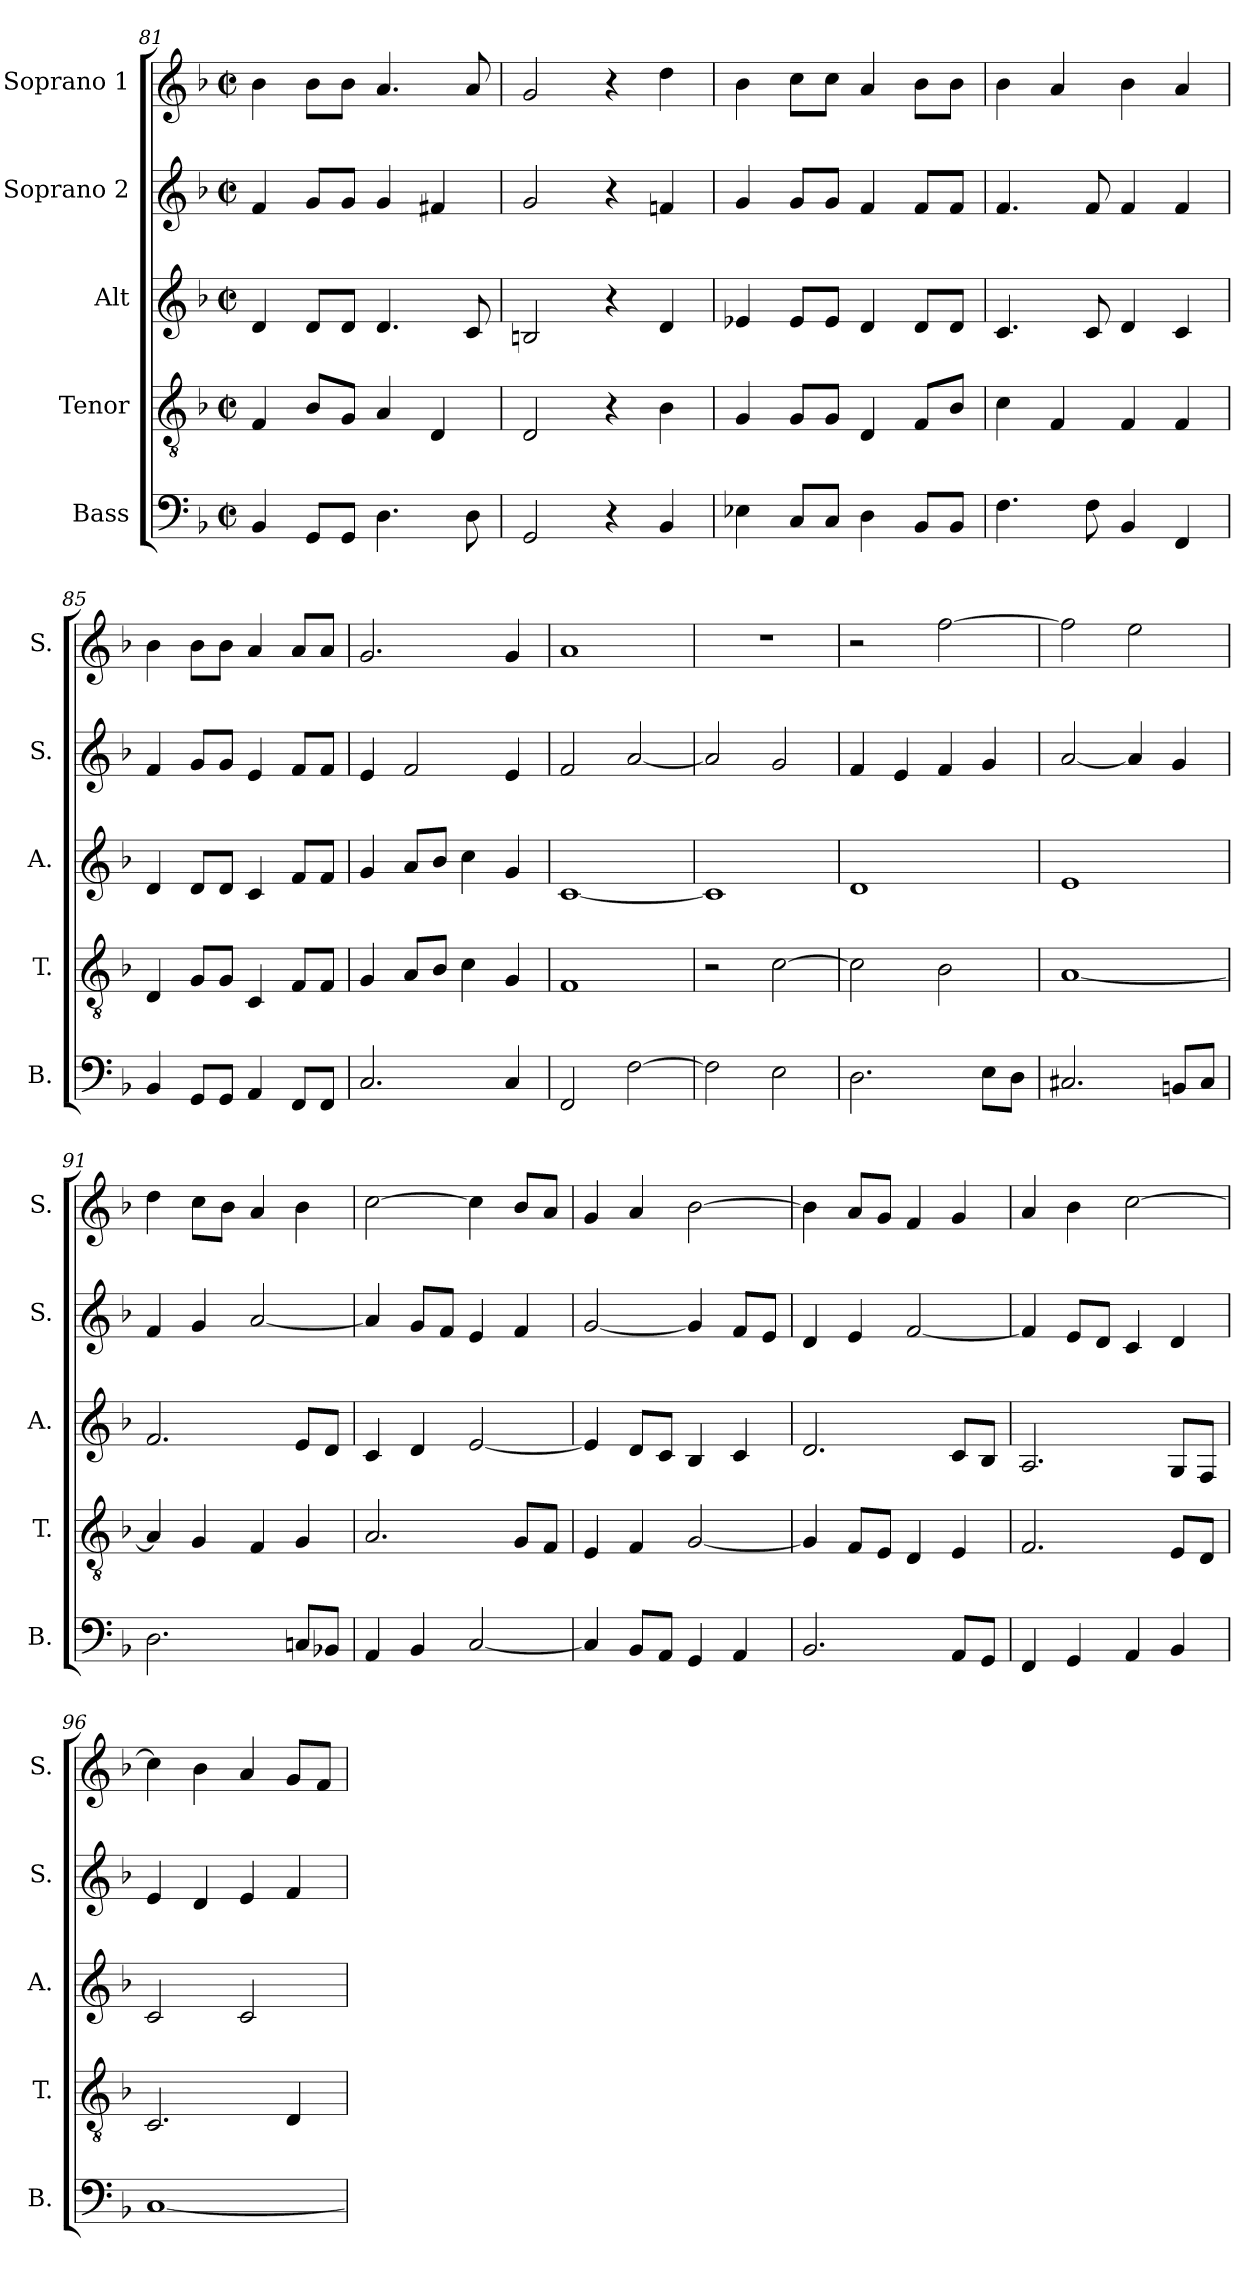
**kern	**kern	**kern	**kern	**kern
*part5	*part4	*part3	*part2	*part1
*staff5	*staff4	*staff3	*staff2	*staff1
*I"Bass	*I"Tenor	*I"Alt	*I"Soprano 2	*I"Soprano 1
*I'B.	*I'T.	*I'A.	*I'S.	*I'S.
*clefF4	*clefGv2	*clefG2	*clefG2	*clefG2
*	*ITrd7c12	*	*	*
*k[b-]	*k[b-]	*k[b-]	*k[b-]	*k[b-]
*F:	*F:	*F:	*F:	*F:
*M2/2	*M2/2	*M2/2	*M2/2	*M2/2
*met(c|)	*met(c|)	*met(c|)	*met(c|)	*met(c|)
=81	=81	=81	=81	=81
4BB-i/	4FFi/	4di/	4fi/	4b-i\
8GGi/L	8BB-i/L	8di/L	8gi/L	8b-i\L
8GGi/J	8GGi/J	8di/J	8gi/J	8b-i\J
4.Di\	4AAi/	4.di/	4gi/	4.ai/
.	4DDi/	.	4f#Xi/	.
8Di\	.	8ci/	.	8ai/
=82	=82	=82	=82	=82
2GGi/	2DDi/	2Bni/	2gi/	2gi/
4r	4r	4r	4r	4r
4BB-i/	4BB-i\	4di/	4fni/	4ddi\
=83	=83	=83	=83	=83
4E-Xi\	4GGi/	4e-Xi/	4gi/	4b-i\
8Ci/L	8GGi/L	8e-i/L	8gi/L	8cci\L
8Ci/J	8GGi/J	8e-i/J	8gi/J	8cci\J
4Di\	4DDi/	4di/	4fi/	4ai/
8BB-i/L	8FFi/L	8di/L	8fi/L	8b-i\L
8BB-i/J	8BB-i/J	8di/J	8fi/J	8b-i\J
=84	=84	=84	=84	=84
4.Fi\	4Ci\	4.ci/	4.fi/	4b-i\
.	4FFi/	.	.	4ai/
8Fi\	.	8ci/	8fi/	.
4BB-i/	4FFi/	4di/	4fi/	4b-i\
4FFi/	4FFi/	4ci/	4fi/	4ai/
=85	=85	=85	=85	=85
4BB-i/	4DDi/	4di/	4fi/	4b-i\
8GGi/L	8GGi/L	8di/L	8gi/L	8b-i\L
8GGi/J	8GGi/J	8di/J	8gi/J	8b-i\J
4AAi/	4CCi/	4ci/	4ei/	4ai/
8FFi/L	8FFi/L	8fi/L	8fi/L	8ai/L
8FFi/J	8FFi/J	8fi/J	8fi/J	8ai/J
=86	=86	=86	=86	=86
2.Ci/	4GGi/	4gi/	4ei/	2.gi/
.	8AAi/L	8ai/L	2fi/	.
.	8BB-i/J	8b-i/J	.	.
.	4Ci\	4cci\	.	.
4Ci/	4GGi/	4gi/	4ei/	4gi/
!!LO:LB:g=z
=87	=87	=87	=87	=87
2FFi/	1FFi	[<1ci	2fi/	1ai
[>2Fi\	.	.	[<2ai/	.
=88	=88	=88	=88	=88
2Fi\]	2r	1ci]	2ai/]	1r
2Ei\	[>2Ci\	.	2gi/	.
=89	=89	=89	=89	=89
2.Di\	2Ci\]	1di	4fi/	2r
.	.	.	4ei/	.
.	2BB-i\	.	4fi/	[>2ffi\
8Ei\L	.	.	4gi/	.
8Di\J	.	.	.	.
=90	=90	=90	=90	=90
2.C#Xi/	[<1AAi	1ei	[<2ai/	2ffi\]
.	.	.	4ai/]	2eei\
8BBni/L	.	.	4gi/	.
8C#i/J	.	.	.	.
=91	=91	=91	=91	=91
2.Di\	4AAi/]	2.fi/	4fi/	4ddi\
.	4GGi/	.	4gi/	8cci\L
.	.	.	.	8b-i\J
.	4FFi/	.	[<2ai/	4ai/
8Cni/L	4GGi/	8ei/L	.	4b-i\
8BB-Xi/J	.	8di/J	.	.
=92	=92	=92	=92	=92
4AAi/	2.AAi/	4ci/	4ai/]	[>2cci\
4BB-i/	.	4di/	8gi/L	.
.	.	.	8fi/J	.
[<2Ci/	.	[<2ei/	4ei/	4cci\]
.	8GGi/L	.	4fi/	8b-i/L
.	8FFi/J	.	.	8ai/J
=93	=93	=93	=93	=93
4Ci/]	4EEi/	4ei/]	[<2gi/	4gi/
8BB-i/L	4FFi/	8di/L	.	4ai/
8AAi/J	.	8ci/J	.	.
4GGi/	[<2GGi/	4B-i/	4gi/]	[>2b-i\
4AAi/	.	4ci/	8fi/L	.
.	.	.	8ei/J	.
!!LO:PB:g=z
=94	=94	=94	=94	=94
2.BB-i/	4GGi/]	2.di/	4di/	4b-i\]
.	8FFi/L	.	4ei/	8ai/L
.	8EEi/J	.	.	8gi/J
.	4DDi/	.	[<2fi/	4fi/
8AAi/L	4EEi/	8ci/L	.	4gi/
8GGi/J	.	8B-i/J	.	.
=95	=95	=95	=95	=95
4FFi/	2.FFi/	2.Ai/	4fi/]	4ai/
4GGi/	.	.	8ei/L	4b-i\
.	.	.	8di/J	.
4AAi/	.	.	4ci/	[>2cci\
4BB-i/	8EEi/L	8Gi/L	4di/	.
.	8DDi/J	8Fi/J	.	.
=96	=96	=96	=96	=96
[<1Ci	2.CCi/	2ci/	4ei/	4cci\]
.	.	.	4di/	4b-i\
.	.	2ci/	4ei/	4ai/
.	4DDi/	.	4fi/	8gi/L
.	.	.	.	8fi/J
=	=	=	=	=
*-	*-	*-	*-	*-
